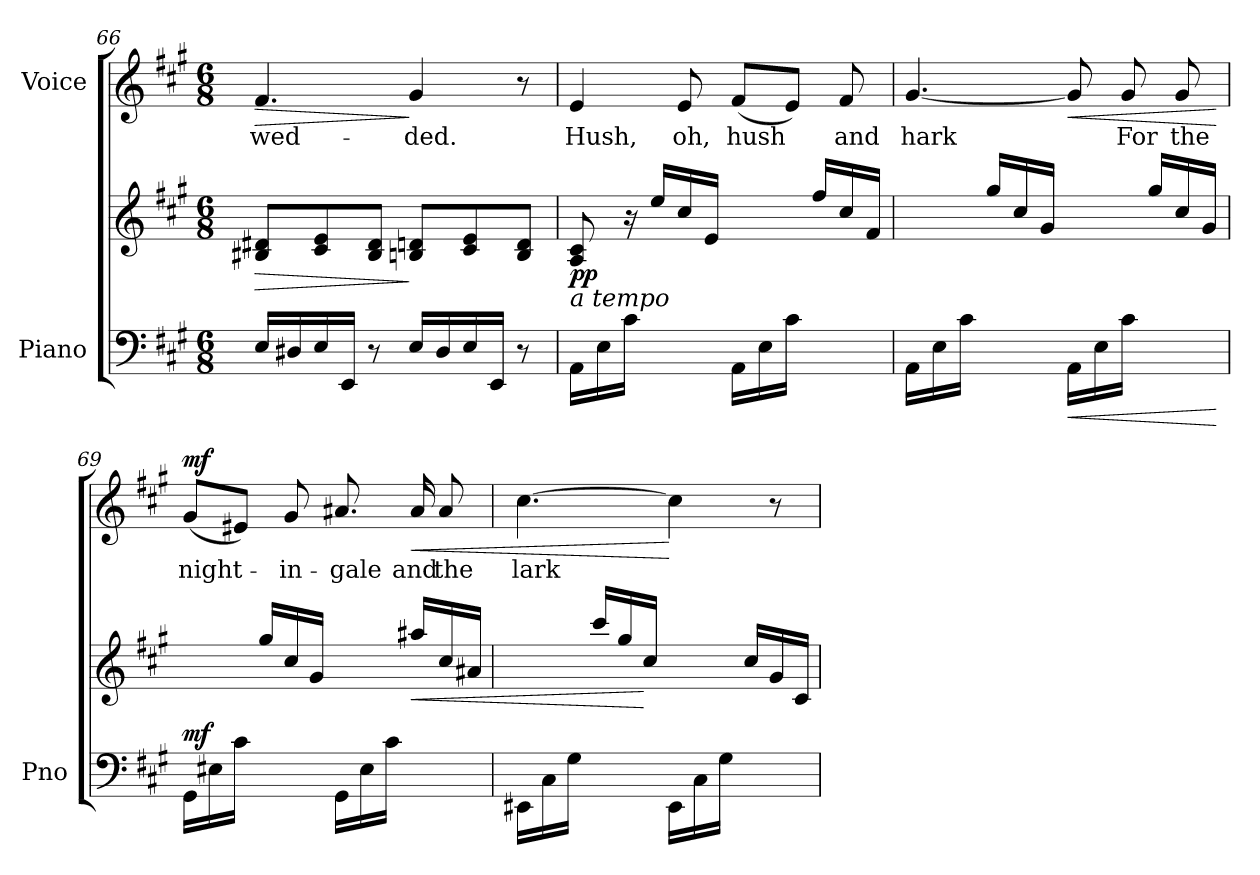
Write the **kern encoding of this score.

**kern	**kern	**dynam	**kern	**text	**dynam
*part2	*part2	*part2	*part1	*part1	*part1
*staff3	*staff2	*staff2/3	*staff1	*staff1	*staff1
*I"Piano	*	*	*I"Voice	*	*
*I'Pno	*	*	*	*	*
*clefF4	*clefG2	*	*clefG2	*	*
*k[f#c#g#]	*k[f#c#g#]	*	*k[f#c#g#]	*	*
*M6/8	*M6/8	*	*M6/8	*	*
=66	=66	=66	=66	=66	=66
!	!	!LO:HP:b	!	!LO:LY:b	!LO:HP:b
16E/LL	8B#X/ 8d#X/L	>	4.f#/	wed-	>
16D#X/	.	.	.	.	.
16E/	8c#/ 8e/	.	.	.	.
16EE/JJ	.	.	.	.	.
8r	8B#/ 8d#/J	.	.	.	.
!	!	!	!	!LO:LY:b	!
16E/LL	8Bn/ 8dn/L	]	4g#/	-ded.	]
16D#/	.	.	.	.	.
16E/	8c#/ 8e/	.	.	.	.
16EE/JJ	.	.	.	.	.
8r	8B/ 8d/J	.	8r	.	.
!!LO:PB:g=z
=67	=67	=67	=67	=67	=67
*	*^	*	*	*	*
!	!LO:TX:b:i:t=a tempo	!	!	!	!	!
!	!	!	!LO:DY:b	!	!LO:LY:b	!LO:DY:a
!	!	!	!	!	!	!LO:DY:n=1:a
(16AA\LL	8A/ 8c#/	8.ryy	pp	4e/	Hush,	pp other-dynamics
16E\	.	.	.	.	.	.
16c#\JJ	16r	.	.	.	.	.
8.ryy	16ryy	16ee/LL	.	.	.	.
!	!	!	!	!	!LO:LY:b	!
.	8ryy	16cc#/	.	8e/	oh,	.
.	.	16e/JJ)	.	.	.	.
!	!	!	!	!	!LO:LY:b	!
(16AA\LL	4ryy	8.ryy	.	(8f#/L	hush	.
16E\	.	.	.	.	.	.
16c#\JJ	.	.	.	8e/J)	.	.
8.ryy	.	16ff#/LL	.	.	.	.
!	!	!	!	!	!LO:LY:b	!
.	8ryy	16cc#/	.	8f#/	and	.
.	.	16f#/JJ)	.	.	.	.
!!LO:LB:g=z
=68	=68	=68	=68	=68	=68	=68
!	!	!	!	!	!LO:LY:b	!
(16AA\LL	2.ryy	8.ryy	.	[4.g#/	hark	.
16E\	.	.	.	.	.	.
16c#\JJ	.	.	.	.	.	.
8.ryy	.	16gg#/LL	.	.	.	.
.	.	16cc#/	.	.	.	.
.	.	16g#/JJ)	.	.	.	.
!	!	!	!LO:HP:b=2	!	!	!LO:HP:b
(16AA\LL	.	8.ryy	<	8g#/]	.	<
16E\	.	.	.	.	.	.
!	!	!	!	!	!LO:LY:b	!
16c#\JJ	.	.	.	8g#/	For	.
8.ryy	.	16gg#/LL	.	.	.	.
!	!	!	!	!	!LO:LY:b	!
.	.	16cc#/	.	8g#/	the	.
.	.	16g#/JJ)	.	.	.	.
*	*v	*v	*	*	*	*
.	.	[	.	.	[
=69	=69	=69	=69	=69	=69
*	*^	*	*	*	*
!	!	!	!LO:DY:a=2	!	!LO:LY:b	!LO:DY:a
(16GG#\LL	2.ryy	8.ryy	mf	(8g#/L	night-	mf
16E#X\	.	.	.	.	.	.
16c#\JJ	.	.	.	8e#X/J)	.	.
8.ryy	.	16gg#/LL	.	.	.	.
!	!	!	!	!	!LO:LY:b	!
.	.	16cc#/	.	8g#/	-in-	.
.	.	16g#/JJ)	.	.	.	.
!	!	!	!	!	!LO:LY:b	!
(16GG#\LL	.	8.ryy	.	8.a#X/	-gale	.
16E#\	.	.	.	.	.	.
16c#\JJ	.	.	.	.	.	.
!	!	!	!LO:HP:b	!	!LO:LY:b	!LO:HP:b
8.ryy	.	16aa#X/LL	<	16a#/	and	<
!	!	!	!	!	!LO:LY:b	!
.	.	16cc#/	.	8a#/	the	.
.	.	16a#X/JJ)	.	.	.	.
!!LO:LB:g=z
=70	=70	=70	=70	=70	=70	=70
!	!	!	!	!	!LO:LY:b	!
(16EE#X\LL	2.ryy	8.ryy	.	[4.cc#\	lark	.
16C#\	.	.	.	.	.	.
16G#\JJ	.	.	.	.	.	.
8.ryy	.	16ccc#/LL	.	.	.	.
.	.	16gg#/	.	.	.	.
.	.	16cc#/JJ)	[	.	.	.
16EE#\LL	.	8.ryy	.	4cc#\]	.	[
16C#\	.	.	.	.	.	.
16G#\JJ	.	.	.	.	.	.
8.ryy	.	16cc#/LL	.	.	.	.
.	.	16g#/	.	8r	.	.
.	.	16c#/JJ	.	.	.	.
*	*v	*v	*	*	*	*
=	=	=	=	=	=
*-	*-	*-	*-	*-	*-
